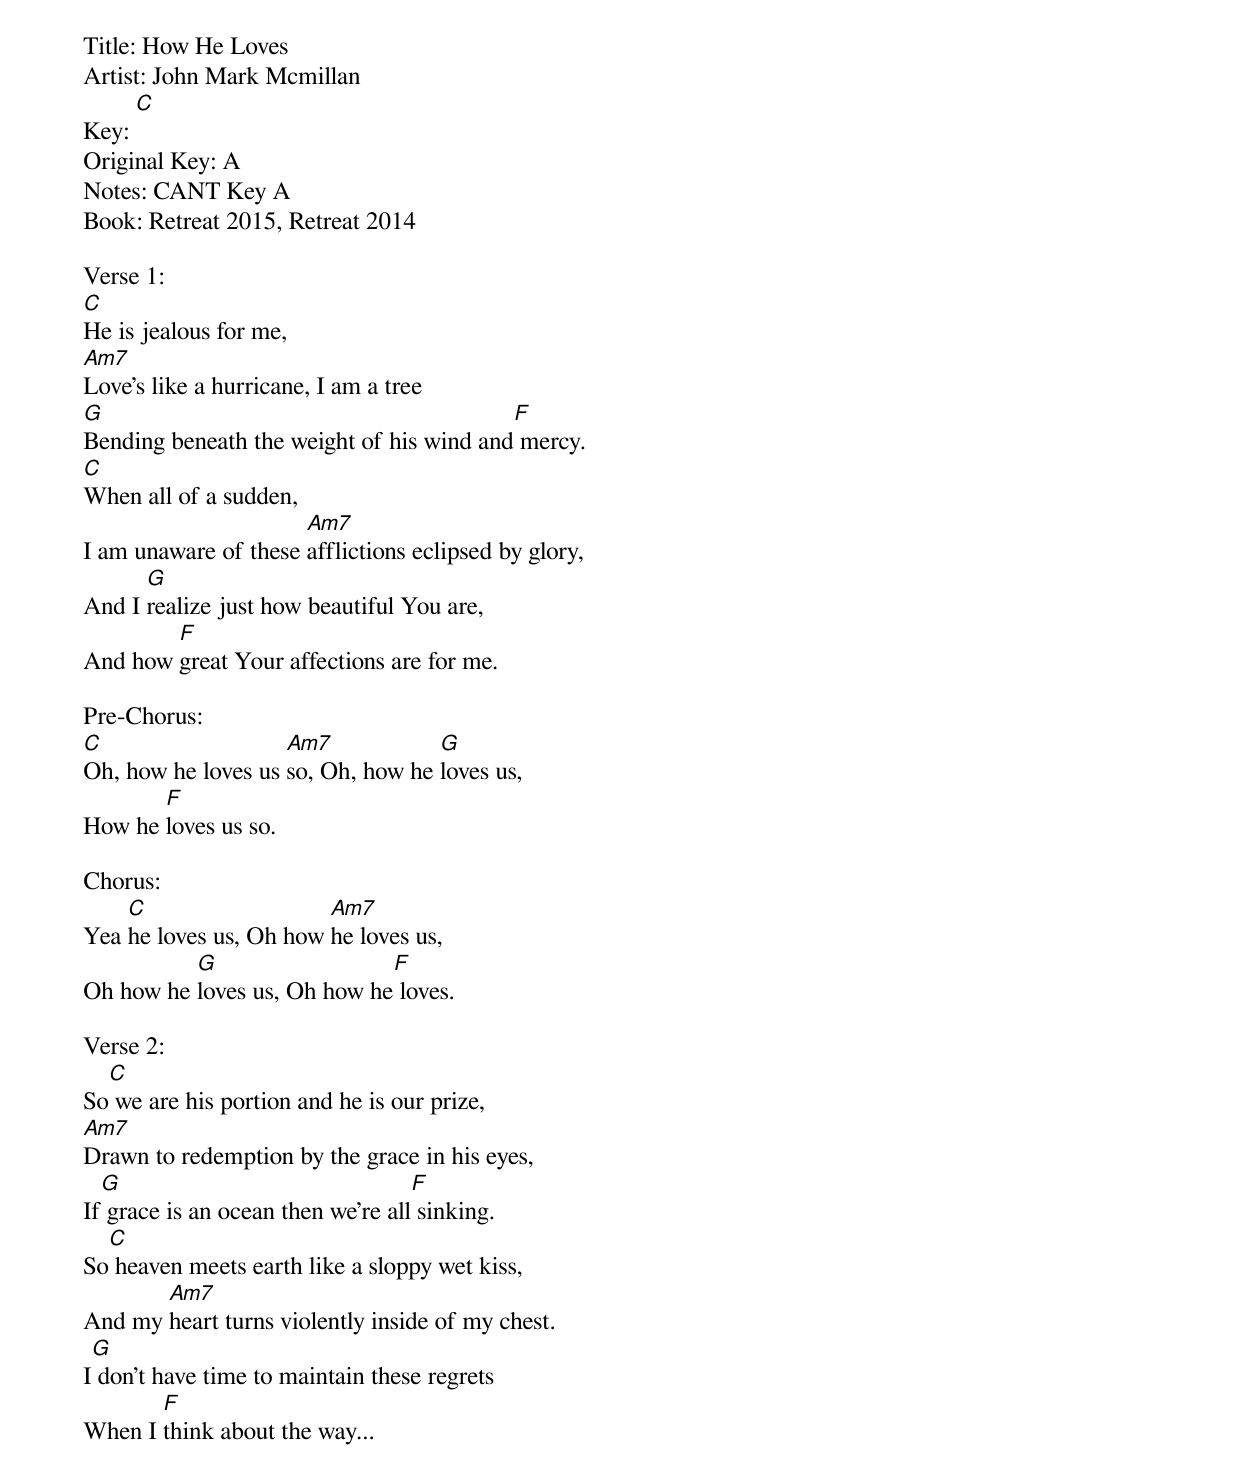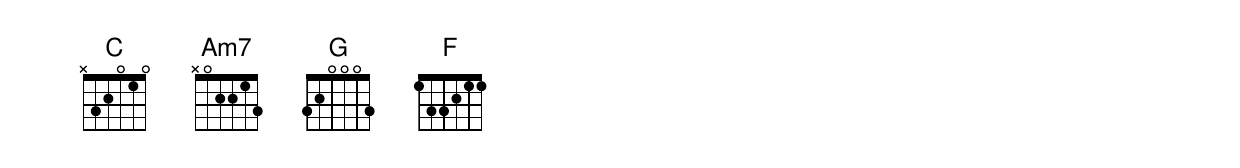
Title: How He Loves
Artist: John Mark Mcmillan
Key: [C]
Original Key: A
Notes: CANT Key A
Book: Retreat 2015, Retreat 2014

Verse 1:
[C]He is jealous for me,
[Am7]Love's like a hurricane, I am a tree
[G]Bending beneath the weight of his wind and[F] mercy.
[C]When all of a sudden,
I am unaware of these [Am7]afflictions eclipsed by glory,
And I [G]realize just how beautiful You are,
And how [F]great Your affections are for me.

Pre-Chorus:
[C]Oh, how he loves us [Am7]so, Oh, how he [G]loves us,
How he [F]loves us so.

Chorus:
Yea [C]he loves us, Oh how [Am7]he loves us,
Oh how he [G]loves us, Oh how he[F] loves.

Verse 2:
So[C] we are his portion and he is our prize,
[Am7]Drawn to redemption by the grace in his eyes,
If[G] grace is an ocean then we're all[F] sinking.
So[C] heaven meets earth like a sloppy wet kiss,
And my [Am7]heart turns violently inside of my chest.
I[G] don't have time to maintain these regrets
When I [F]think about the way...
